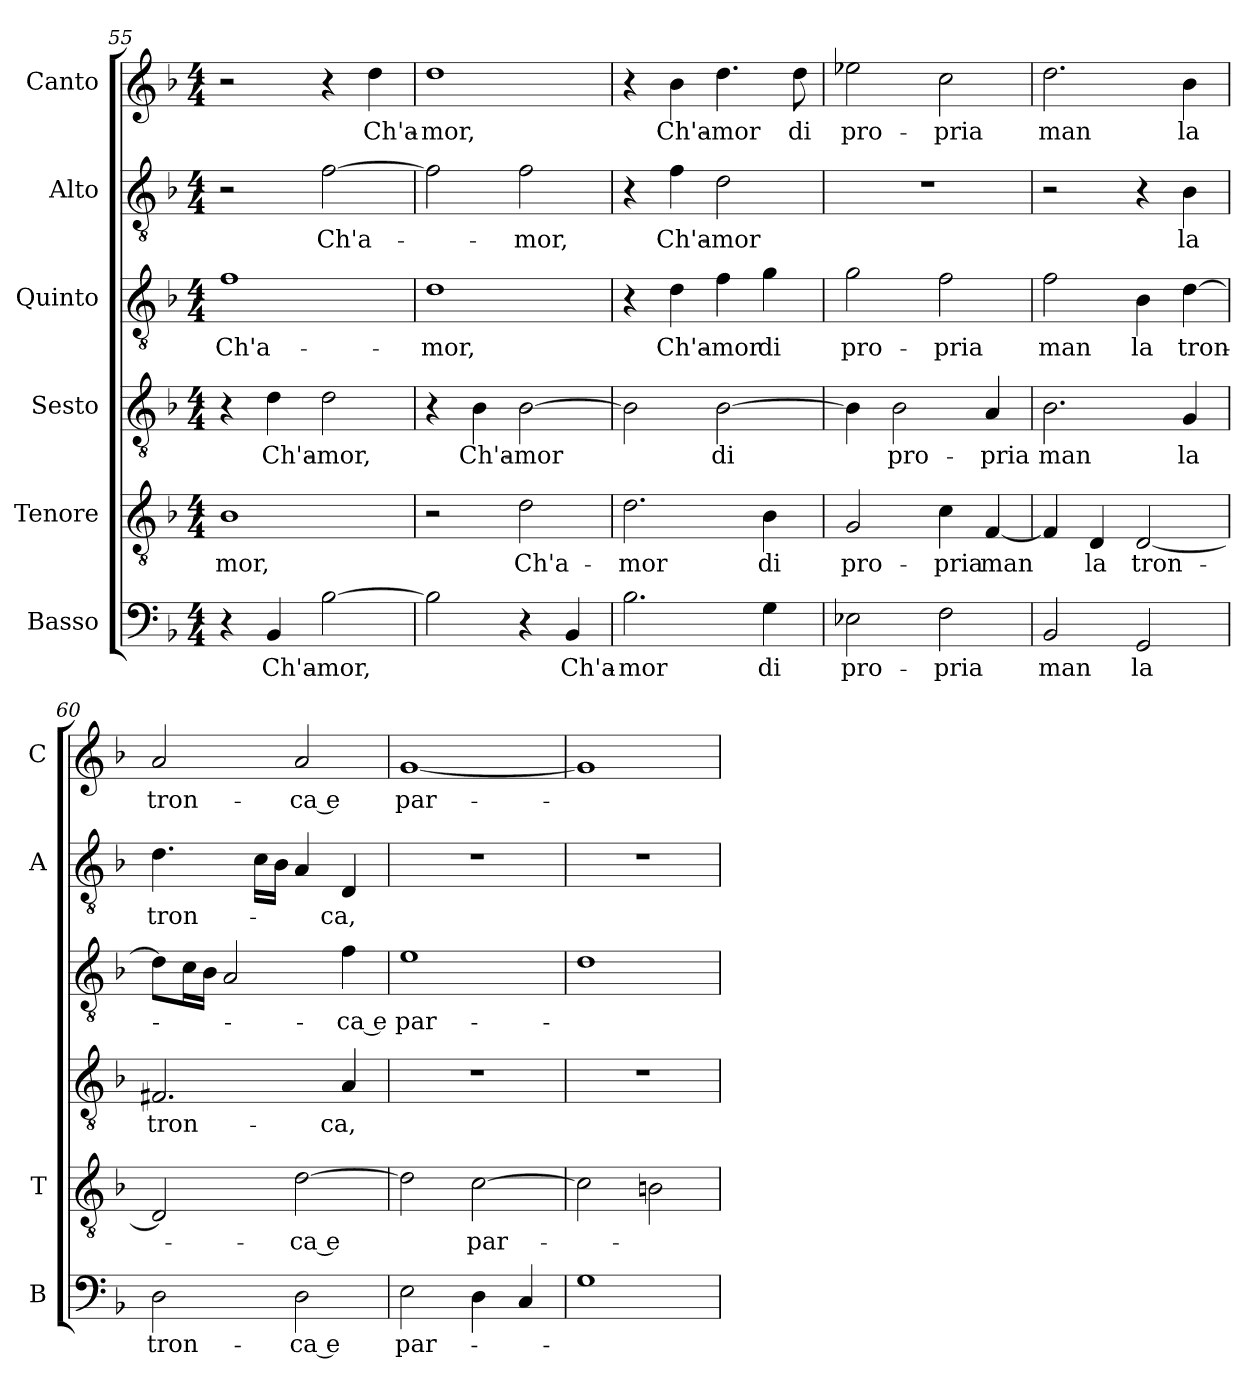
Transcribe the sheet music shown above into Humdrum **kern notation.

**kern	**text	**kern	**text	**kern	**text	**kern	**text	**kern	**text	**kern	**text
*part6	*part6	*part5	*part5	*part4	*part4	*part3	*part3	*part2	*part2	*part1	*part1
*staff6	*staff6	*staff5	*staff5	*staff4	*staff4	*staff3	*staff3	*staff2	*staff2	*staff1	*staff1
*I"Basso	*	*I"Tenore	*	*I"Sesto	*	*I"Quinto	*	*I"Alto	*	*I"Canto	*
*I'B	*	*I'T	*	*	*	*	*	*I'A	*	*I'C	*
*clefF4	*	*clefGv2	*	*clefGv2	*	*clefGv2	*	*clefGv2	*	*clefG2	*
*k[b-]	*	*k[b-]	*	*k[b-]	*	*k[b-]	*	*k[b-]	*	*k[b-]	*
*F:	*	*F:	*	*F:	*	*F:	*	*F:	*	*F:	*
*M4/4	*	*M4/4	*	*M4/4	*	*M4/4	*	*M4/4	*	*M4/4	*
=55	=55	=55	=55	=55	=55	=55	=55	=55	=55	=55	=55
!	!	!	!LO:LY:b	!	!	!	!	!	!	!	!
!	!	!	!	!	!	!	!LO:LY:b	!	!	!	!
4r	.	1B-	-mor,	4r	.	1f	Ch'a-	2r	.	2r	.
!	!LO:LY:b	!	!	!	!	!	!	!	!	!	!
!	!	!	!	!	!LO:LY:b	!	!	!	!	!	!
4BB-/	Ch'a-	.	.	4d\	Ch'a-	.	.	.	.	.	.
!	!LO:LY:b	!	!	!	!	!	!	!	!	!	!
!	!	!	!	!	!LO:LY:b	!	!	!	!	!	!
!	!	!	!	!	!	!	!	!	!LO:LY:b	!	!
[2B-\	-mor,	.	.	2d\	-mor,	.	.	[2f\	Ch'a-	4r	.
!	!	!	!	!	!	!	!	!	!	!	!LO:LY:b
.	.	.	.	.	.	.	.	.	.	4dd\	Ch'a-
=56	=56	=56	=56	=56	=56	=56	=56	=56	=56	=56	=56
!	!	!	!	!	!	!	!LO:LY:b	!	!	!	!
!	!	!	!	!	!	!	!	!	!	!	!LO:LY:b
2B-\]	.	2r	.	4r	.	1d	-mor,	2f\]	.	1dd	-mor,
!	!	!	!	!	!LO:LY:b	!	!	!	!	!	!
.	.	.	.	4B-\	Ch'a-	.	.	.	.	.	.
!	!	!	!LO:LY:b	!	!	!	!	!	!	!	!
!	!	!	!	!	!LO:LY:b	!	!	!	!	!	!
!	!	!	!	!	!	!	!	!	!LO:LY:b	!	!
4r	.	2d\	Ch'a-	[2B-\	-mor	.	.	2f\	-mor,	.	.
!	!LO:LY:b	!	!	!	!	!	!	!	!	!	!
4BB-/	Ch'a-	.	.	.	.	.	.	.	.	.	.
!!LO:LB:g=z
=57	=57	=57	=57	=57	=57	=57	=57	=57	=57	=57	=57
!	!LO:LY:b	!	!	!	!	!	!	!	!	!	!
!	!	!	!LO:LY:b	!	!	!	!	!	!	!	!
2.B-\	-mor	2.d\	-mor	2B-\]	.	4r	.	4r	.	4r	.
!	!	!	!	!	!	!	!LO:LY:b	!	!	!	!
!	!	!	!	!	!	!	!	!	!LO:LY:b	!	!
!	!	!	!	!	!	!	!	!	!	!	!LO:LY:b
.	.	.	.	.	.	4d\	Ch'a-	4f\	Ch'a-	4b-\	Ch'a-
!	!	!	!	!	!LO:LY:b	!	!	!	!	!	!
!	!	!	!	!	!	!	!LO:LY:b	!	!	!	!
!	!	!	!	!	!	!	!	!	!LO:LY:b	!	!
!	!	!	!	!	!	!	!	!	!	!	!LO:LY:b
.	.	.	.	[2B-\	di	4f\	-mor	2d\	-mor	4.dd\	-mor
!	!LO:LY:b	!	!	!	!	!	!	!	!	!	!
!	!	!	!LO:LY:b	!	!	!	!	!	!	!	!
!	!	!	!	!	!	!	!LO:LY:b	!	!	!	!
4G\	di	4B-\	di	.	.	4g\	di	.	.	.	.
!	!	!	!	!	!	!	!	!	!	!	!LO:LY:b
.	.	.	.	.	.	.	.	.	.	8dd\	di
=58	=58	=58	=58	=58	=58	=58	=58	=58	=58	=58	=58
!	!LO:LY:b	!	!	!	!	!	!	!	!	!	!
!	!	!	!LO:LY:b	!	!	!	!	!	!	!	!
!	!	!	!	!	!	!	!LO:LY:b	!	!	!	!
!	!	!	!	!	!	!	!	!	!	!	!LO:LY:b
2E-X\	pro-	2G/	pro-	4B-\]	.	2g\	pro-	1r	.	2ee-X\	pro-
!	!	!	!	!	!LO:LY:b	!	!	!	!	!	!
.	.	.	.	2B-\	pro-	.	.	.	.	.	.
!	!LO:LY:b	!	!	!	!	!	!	!	!	!	!
!	!	!	!LO:LY:b	!	!	!	!	!	!	!	!
!	!	!	!	!	!	!	!LO:LY:b	!	!	!	!
!	!	!	!	!	!	!	!	!	!	!	!LO:LY:b
2F\	-pria	4c\	-pria	.	.	2f\	-pria	.	.	2cc\	-pria
!	!	!	!LO:LY:b	!	!	!	!	!	!	!	!
!	!	!	!	!	!LO:LY:b	!	!	!	!	!	!
.	.	[4F/	man	4A/	-pria	.	.	.	.	.	.
=59	=59	=59	=59	=59	=59	=59	=59	=59	=59	=59	=59
!	!LO:LY:b	!	!	!	!	!	!	!	!	!	!
!	!	!	!	!	!LO:LY:b	!	!	!	!	!	!
!	!	!	!	!	!	!	!LO:LY:b	!	!	!	!
!	!	!	!	!	!	!	!	!	!	!	!LO:LY:b
2BB-/	man	4F/]	.	2.B-\	man	2f\	man	2r	.	2.dd\	man
!	!	!	!LO:LY:b	!	!	!	!	!	!	!	!
.	.	4D/	la	.	.	.	.	.	.	.	.
!	!LO:LY:b	!	!	!	!	!	!	!	!	!	!
!	!	!	!LO:LY:b	!	!	!	!	!	!	!	!
!	!	!	!	!	!	!	!LO:LY:b	!	!	!	!
2GG/	la	[2D/	tron-	.	.	4B-\	la	4r	.	.	.
!	!	!	!	!	!LO:LY:b	!	!	!	!	!	!
!	!	!	!	!	!	!	!LO:LY:b	!	!	!	!
!	!	!	!	!	!	!	!	!	!LO:LY:b	!	!
!	!	!	!	!	!	!	!	!	!	!	!LO:LY:b
.	.	.	.	4G/	la	[4d\	tron-	4B-\	la	4b-\	la
=60	=60	=60	=60	=60	=60	=60	=60	=60	=60	=60	=60
!	!LO:LY:b	!	!	!	!	!	!	!	!	!	!
!	!	!	!	!	!LO:LY:b	!	!	!	!	!	!
!	!	!	!	!	!	!	!	!	!LO:LY:b	!	!
!	!	!	!	!	!	!	!	!	!	!	!LO:LY:b
2D\	tron-	2D/]	.	2.F#X/	tron-	8d\L]	.	4.d\	tron-	2a/	tron-
.	.	.	.	.	.	16c\L	.	.	.	.	.
.	.	.	.	.	.	16B-\JJ	.	.	.	.	.
.	.	.	.	.	.	2A/	.	.	.	.	.
.	.	.	.	.	.	.	.	16c\LL	.	.	.
.	.	.	.	.	.	.	.	16B-\JJ	.	.	.
!	!LO:LY:b	!	!	!	!	!	!	!	!	!	!
!	!	!	!LO:LY:b	!	!	!	!	!	!	!	!
!	!	!	!	!	!	!	!	!	!	!	!LO:LY:b
2D\	-ca e	[2d\	-ca e	.	.	.	.	4A/	.	2a/	-ca e
!	!	!	!	!	!LO:LY:b	!	!	!	!	!	!
!	!	!	!	!	!	!	!LO:LY:b	!	!	!	!
!	!	!	!	!	!	!	!	!	!LO:LY:b	!	!
.	.	.	.	4A/	-ca,	4f\	-ca e	4D/	-ca,	.	.
=61	=61	=61	=61	=61	=61	=61	=61	=61	=61	=61	=61
!	!LO:LY:b	!	!	!	!	!	!	!	!	!	!
!	!	!	!	!	!	!	!LO:LY:b	!	!	!	!
!	!	!	!	!	!	!	!	!	!	!	!LO:LY:b
2E\	par-	2d\]	.	1r	.	1e	par-	1r	.	[1g	par-
!	!	!	!LO:LY:b	!	!	!	!	!	!	!	!
4D\	.	[2c\	par-	.	.	.	.	.	.	.	.
4C/	.	.	.	.	.	.	.	.	.	.	.
=62	=62	=62	=62	=62	=62	=62	=62	=62	=62	=62	=62
1G	.	2c\]	.	1r	.	1d	.	1r	.	1g]	.
.	.	2Bn\	.	.	.	.	.	.	.	.	.
=	=	=	=	=	=	=	=	=	=	=	=
*-	*-	*-	*-	*-	*-	*-	*-	*-	*-	*-	*-
